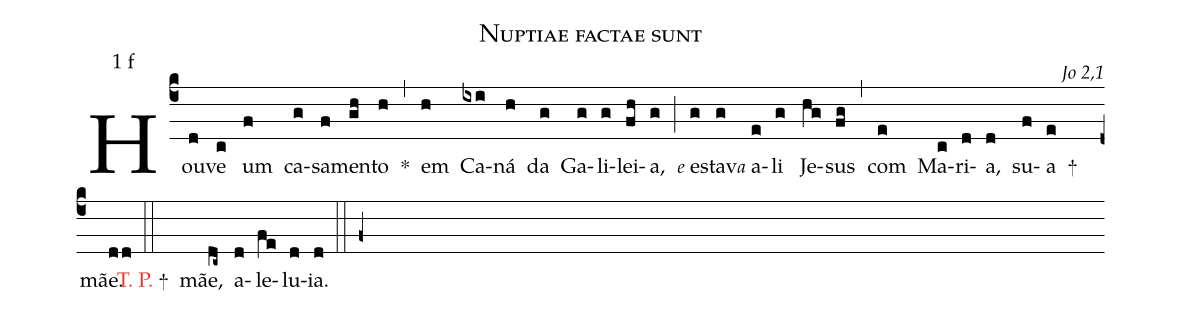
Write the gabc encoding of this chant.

name: Nuptiae factae sunt;
mode: 1;
mode-differentia: f;
commentary: Jo 2,1;
%%
(c4)

Hou(d)ve(c) um(f) ca(g)sa(f)men(gh)to(h) *(,) em(h) Ca(ixi)ná(h) da(g) Ga(g)li(g)lei(fh)a,(g) (;) <e>e</e> es(g)ta(g)v<e>a</e> a(e)li(g) Je(hg)sus(fg) (,) com(e) Ma(c)ri(d)a,(d) su(f)a(e) +() mãe.(dd)

(::)

<c><sc>T. P.</sc></c> +() mãe,(dc~) a(d)le(fe)lu(d)ia.(d)

(::)

(f+)
